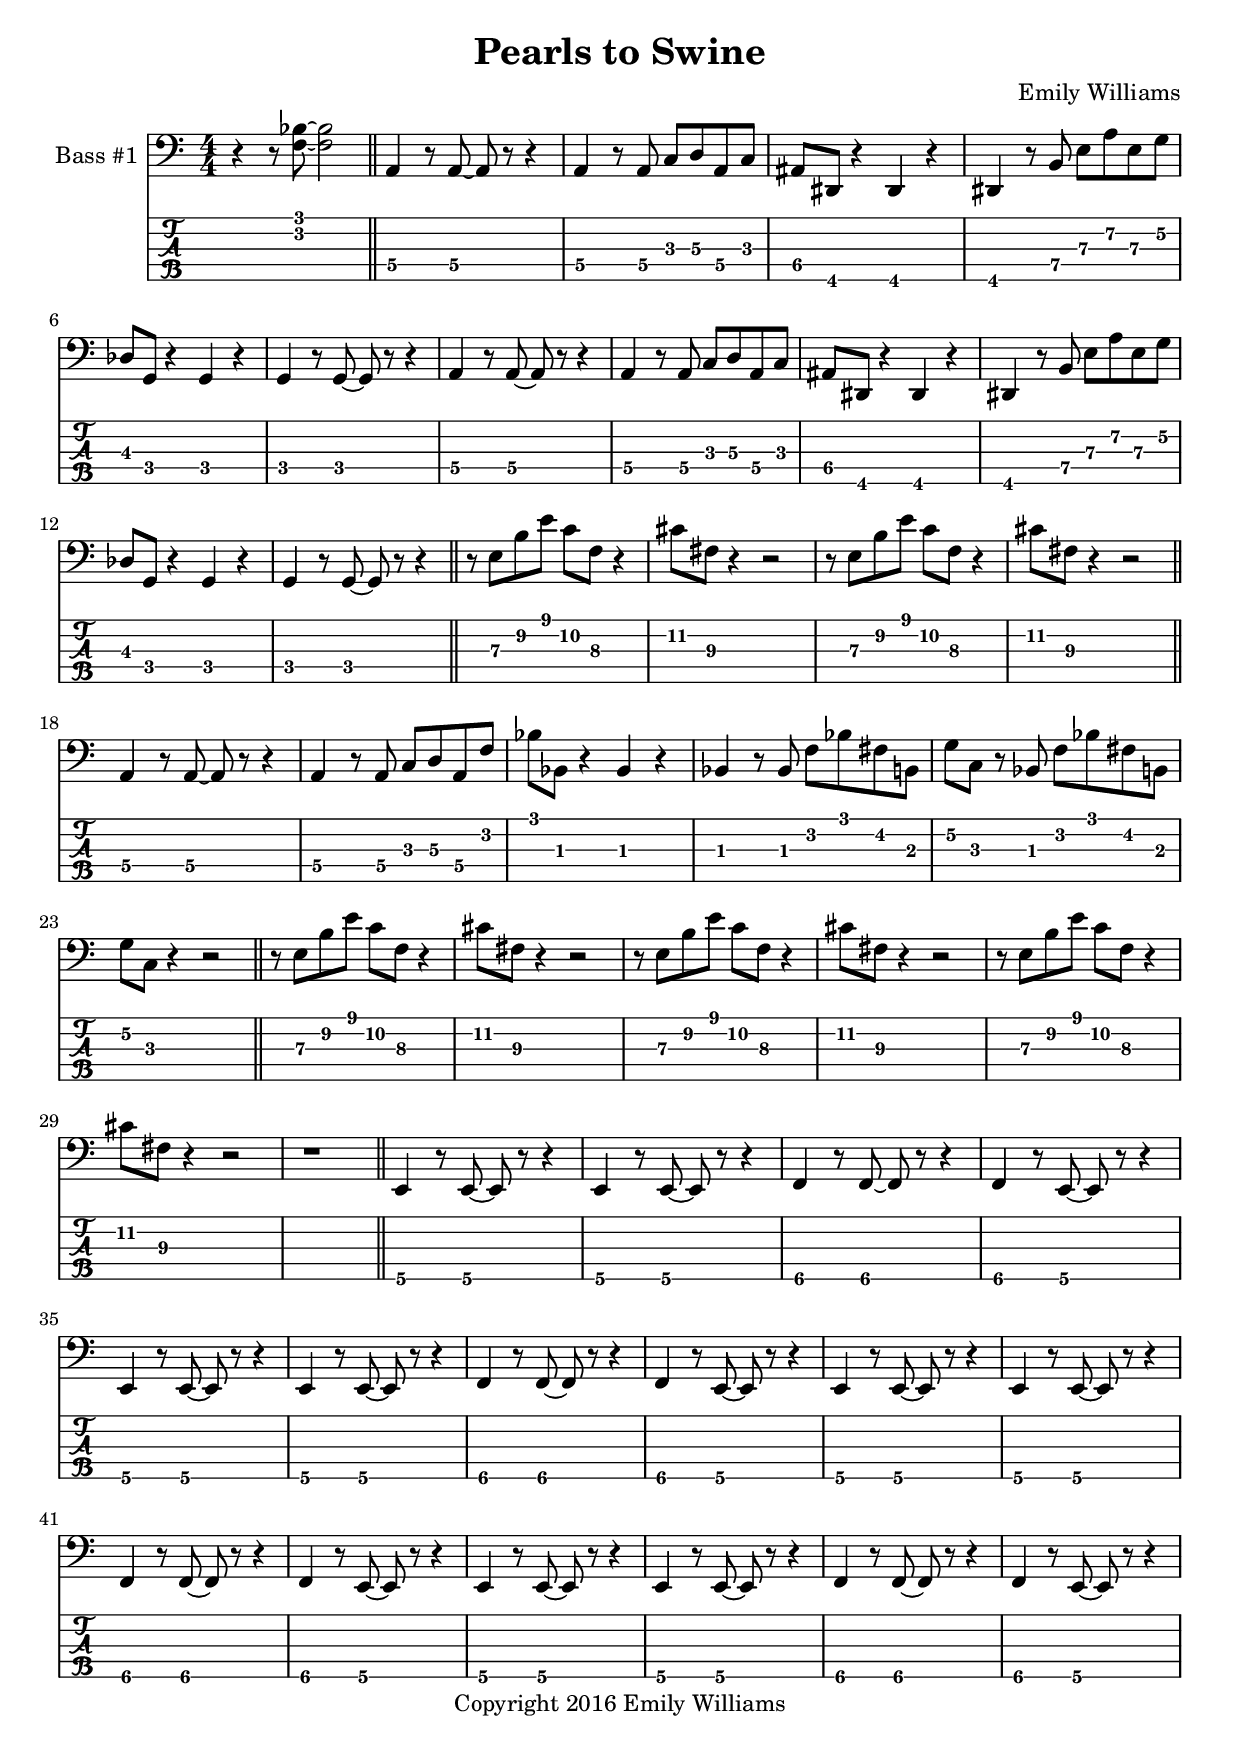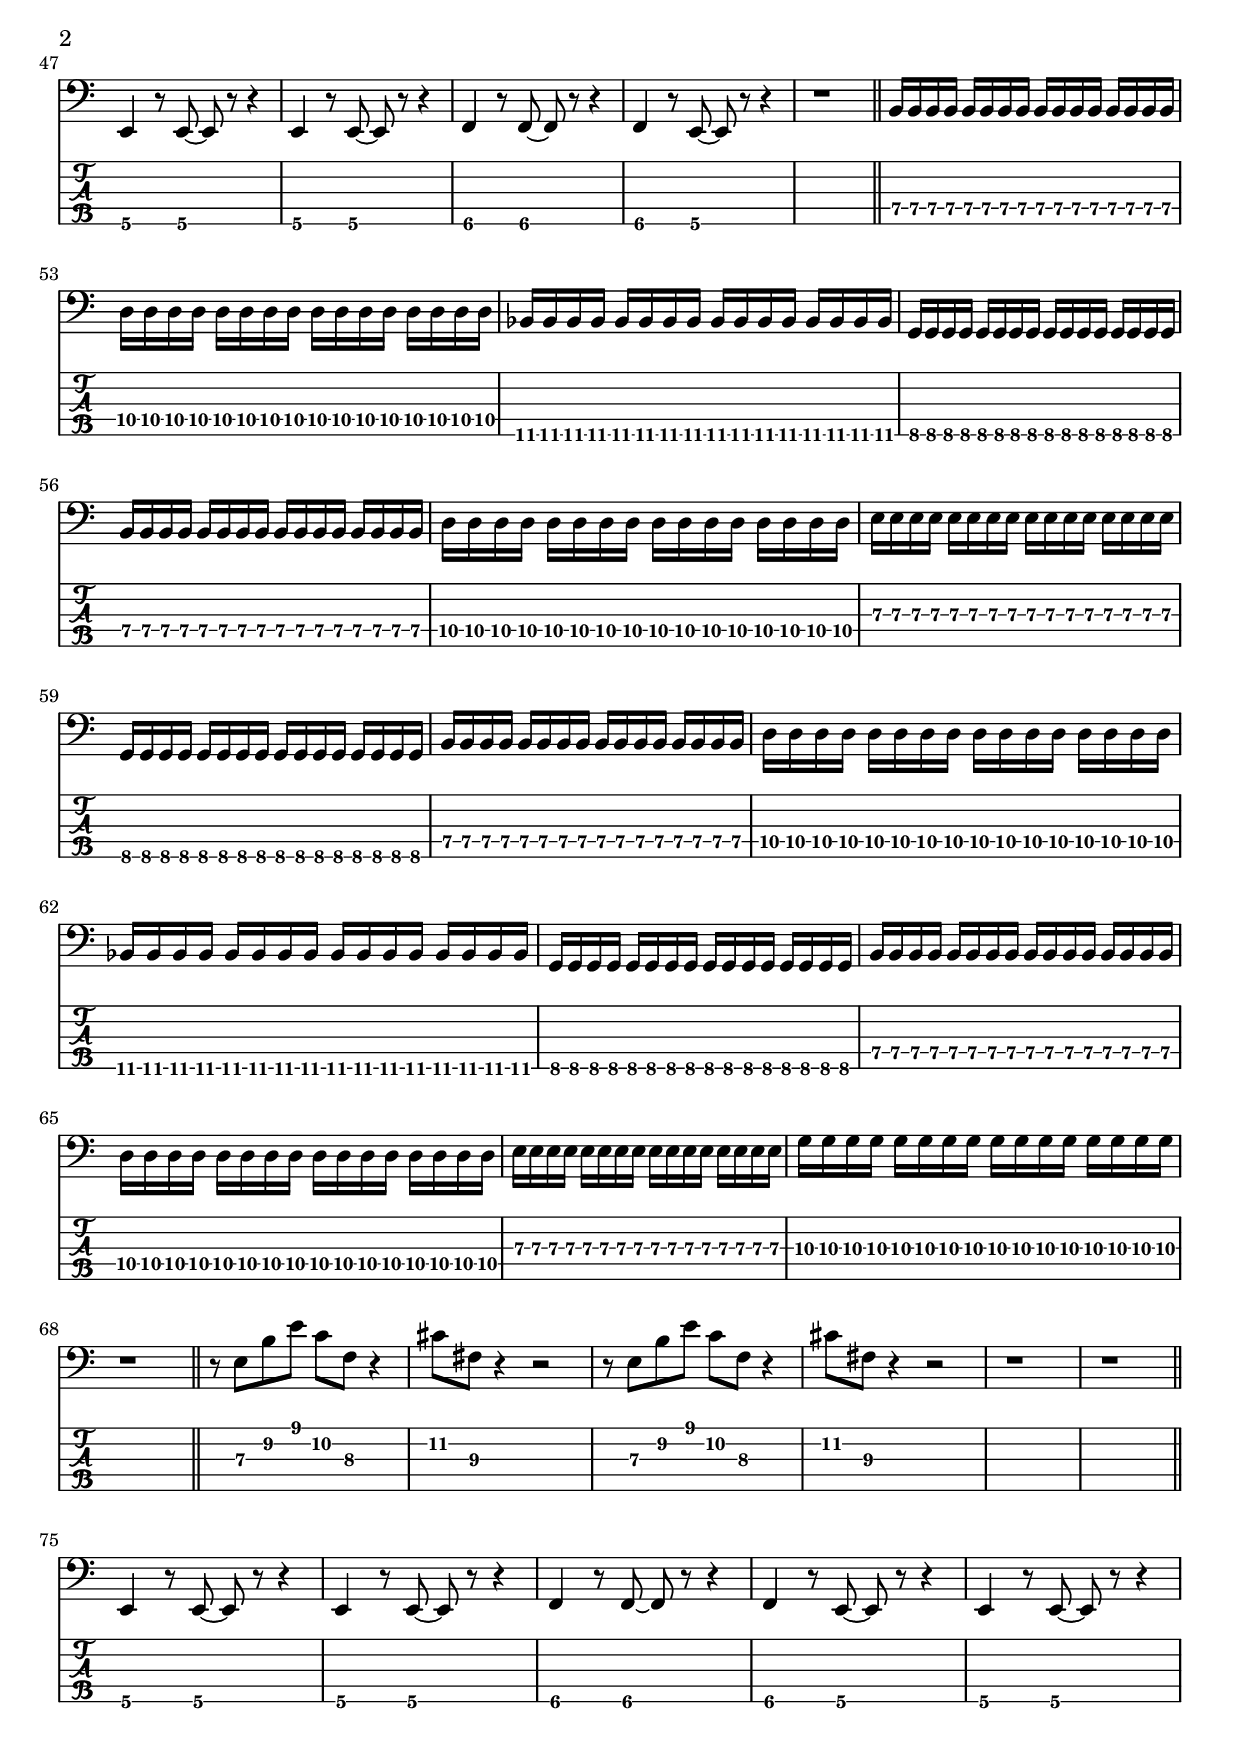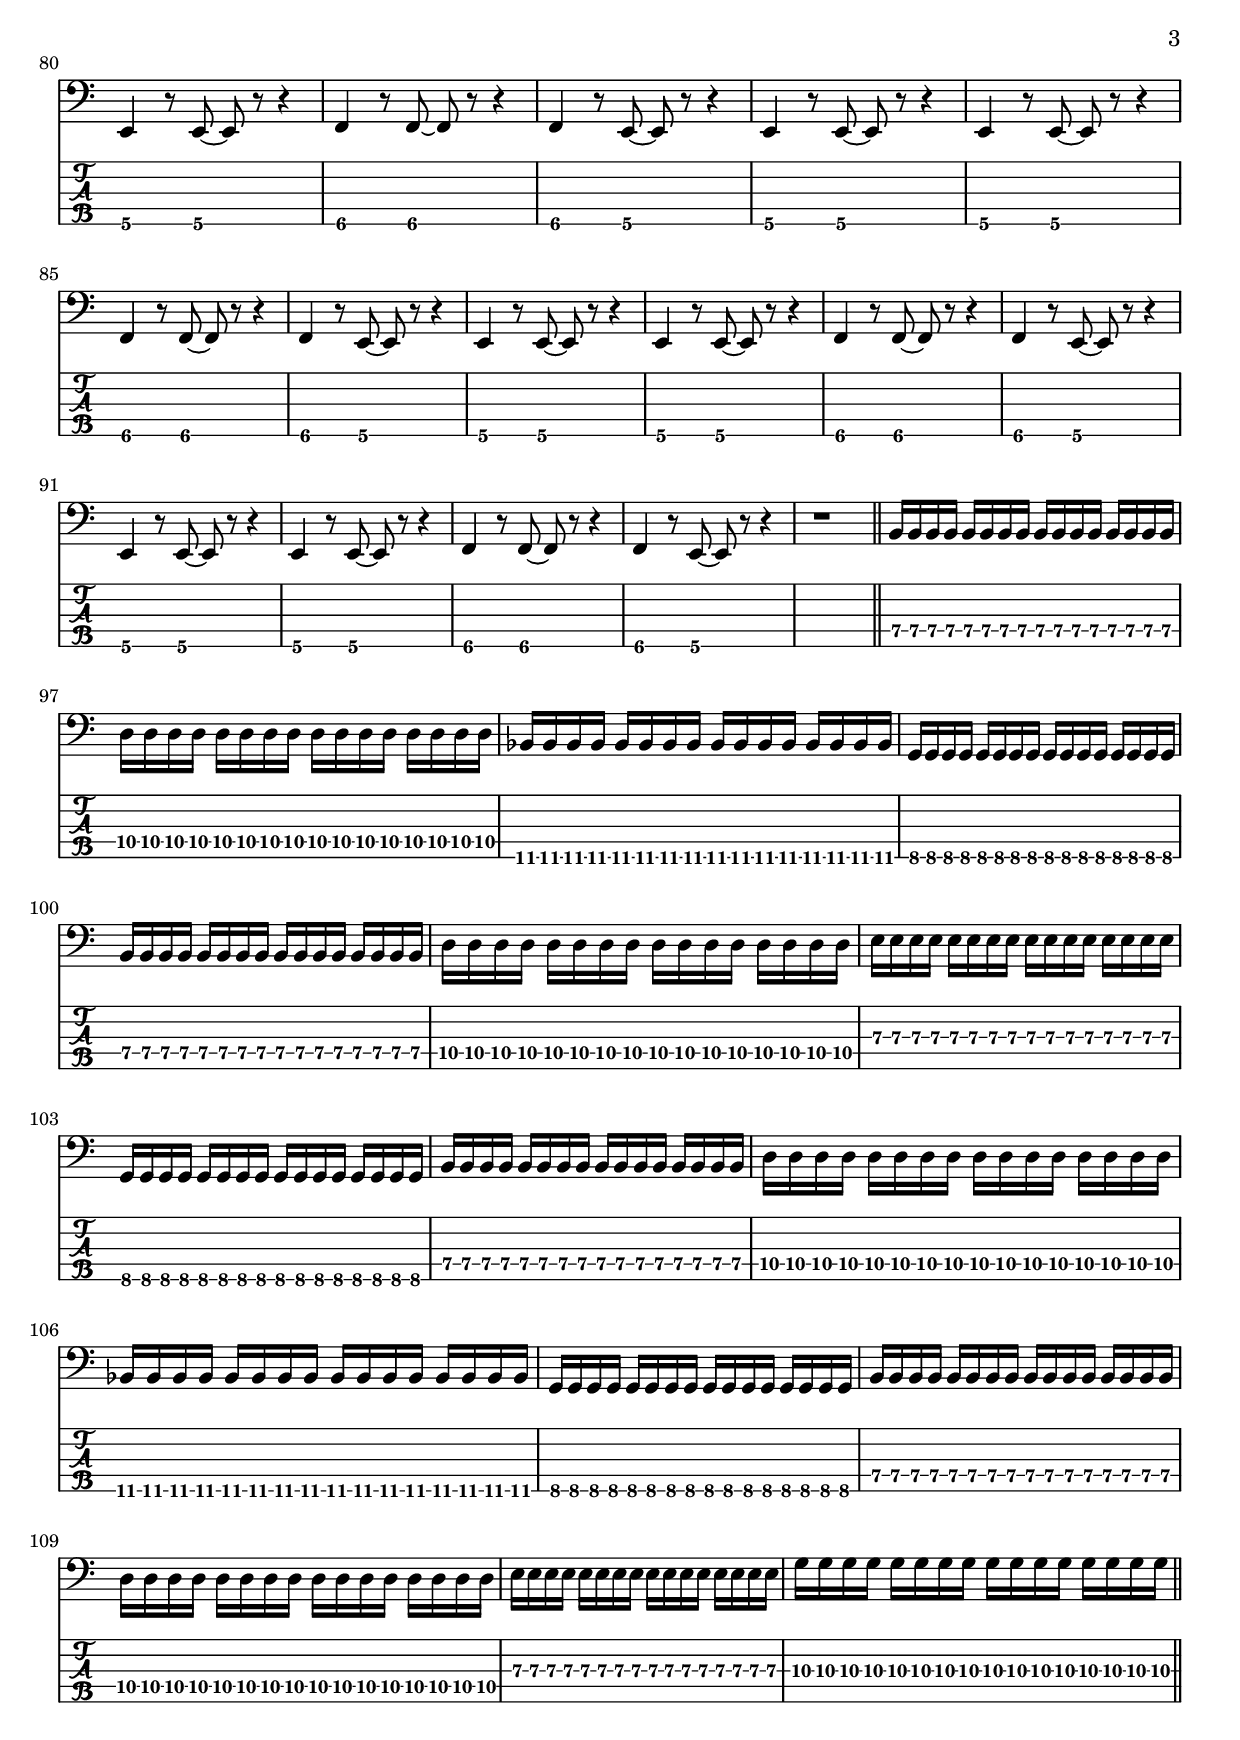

\header{
	title = "Pearls to Swine"
	subtitle = ""
	composer = "Emily Williams"
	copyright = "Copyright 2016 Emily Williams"
}

%{
Lyrics:

I gave you kindness and respect
You threw it back in my face
I cast you my pearls
You ground them into the floor
Now I just want to stop wasting time on you
Now I just want to stop loving you 

But how can I walk away from how I feel?
How can I choose not to care?
How can love go so badly?
How can love go so badly? 

This is not who I want to be
Stuck with feelings that go nowhere
Stuck in a tired pattern
Casting my pearls to swine
Now I just want to stop wasting time on you
Now I just want to stop loving you 

But how can I walk away from how I feel?
How can I choose not to care?
How can love go so badly?
How can love go so badly? 

This is not who I want to be
This is not who I want to be 

%}

bass_one_lead_in = \relative c {
	r4 r8 <f bes>8~ <f bes>2
}

bass_one_intro = \relative c {
	a4 r8 a8~ a8 r8 r4
	a4 r8 a8 c d a c 
	ais dis, r4 dis4 r4
	dis4 r8 b'8 e a e g
	des g, r4 g4 r4
	g4 r8 g8~ g8 r8 r4

}

bass_one_interlude = \relative c {
	r8 e8 b' e c f, r4 cis'8 fis, r4 r2
}

bass_one_intro_part_two = \relative c {
	a4 r8 a8~ a8 r8 r4
	a4 r8 a8 c d a f'
	bes8 bes, r4 bes4 r4
	bes4 r8 bes8 f' bes fis b,
	g' c, r8 bes8 f' bes fis b,
	g' c, r4 r2
}

bass_one_verse = \relative c, {
	e4 r8 e8~ e8 r8 r4
	e4 r8 e8~ e8 r8 r4
	f4 r8 f8~ f8 r8 r4
	f4 r8 e8~ e8 r8 r4
}

bass_one_chorus = \relative c {
	b16 b b b b b b b b b b b b b b b
	d d d d d d d d d d d d d d d d
	bes bes bes bes bes bes bes bes bes bes bes bes bes bes bes bes
	g g g g g g g g g g g g g g g g

	b16 b b b b b b b b b b b b b b b
	d d d d d d d d d d d d d d d d
	e e e e e e e e e e e e e e e e
	g, g g g g g g g g g g g g g g g

	b16 b b b b b b b b b b b b b b b
	d d d d d d d d d d d d d d d d
	bes bes bes bes bes bes bes bes bes bes bes bes bes bes bes bes
	g g g g g g g g g g g g g g g g

	b16 b b b b b b b b b b b b b b b
	d d d d d d d d d d d d d d d d
	e e e e e e e e e e e e e e e e
	g g g g g g g g g g g g g g g g
}


\score {

{

<<

%{
*****************
*    Bass #1    *
*****************
%}

	\new Staff \with {
		instrumentName = #"Bass #1 "
}
{
	\numericTimeSignature
	\clef "bass"
	\bass_one_lead_in
	\bar "||"
	\bass_one_intro
	\bass_one_intro
	\bar "||"
	\bass_one_interlude
	\bass_one_interlude
	\bar "||"
	\bass_one_intro_part_two
	\bar "||"
	\bass_one_interlude
	\bass_one_interlude
	\bass_one_interlude
	r1
	\bar "||"
	\bass_one_verse
	\bass_one_verse
	\bass_one_verse
	\bass_one_verse
	\bass_one_verse
	r1
	\bar "||"
	\bass_one_chorus
	r1
	\bar "||"
	\bass_one_interlude
	\bass_one_interlude
	r1
	r1
	\bar "||"

	\bass_one_verse
	\bass_one_verse
	\bass_one_verse
	\bass_one_verse
	\bass_one_verse
	r1
	\bar "||"
	\bass_one_chorus
	\bar "||"

}

	\new TabStaff {
		\set Staff.stringTunings = \stringTuning <b,,,,, e,,,, a,,,, d,,, g,,,>

		\transpose c c,,,
		\bass_one_lead_in
		\bar "||"
		\set TabStaff.minimumFret = #3
		\set TabStaff.restrainOpenStrings = ##t
		\transpose c c,,,
		\bass_one_intro
		\transpose c c,,,
		\bass_one_intro
		\bar "||"
		\set TabStaff.minimumFret = #7
		\set TabStaff.restrainOpenStrings = ##t
		\transpose c c,,,
		\bass_one_interlude
		\transpose c c,,,
		\bass_one_interlude
		\bar "||"

		\set TabStaff.minimumFret = #1
		\set TabStaff.restrainOpenStrings = ##t
		\transpose c c,,,
		\bass_one_intro_part_two
		\bar "||"
		\set TabStaff.minimumFret = #7
		\set TabStaff.restrainOpenStrings = ##t
		\transpose c c,,,
		\bass_one_interlude
		\transpose c c,,,
		\bass_one_interlude
		\transpose c c,,,
		\bass_one_interlude
		r1
		\bar "||"

		\set TabStaff.minimumFret = #5
		\set TabStaff.restrainOpenStrings = ##t
		\transpose c c,,,
		\bass_one_verse
		\transpose c c,,,
		\bass_one_verse
		\transpose c c,,,
		\bass_one_verse
		\transpose c c,,,
		\bass_one_verse
		\transpose c c,,,
		\bass_one_verse
		r1
		\bar "||"

		\set TabStaff.minimumFret = #7
		\set TabStaff.restrainOpenStrings = ##t
		\transpose c c,,,
		\bass_one_chorus
		r1
		\bar "||"
		\transpose c c,,,
		\bass_one_interlude
		\transpose c c,,,
		\bass_one_interlude
		r1
		r1
		\bar "||"

		\set TabStaff.minimumFret = #5
		\set TabStaff.restrainOpenStrings = ##t
		\transpose c c,,,
		\bass_one_verse
		\transpose c c,,,
		\bass_one_verse
		\transpose c c,,,
		\bass_one_verse
		\transpose c c,,,
		\bass_one_verse
		\transpose c c,,,
		\bass_one_verse
		r1
		\bar "||"

		\set TabStaff.minimumFret = #7
		\set TabStaff.restrainOpenStrings = ##t
		\transpose c c,,,
		\bass_one_chorus
		\bar "||"

}
>>

}
}

\version "2.18.2"  % necessary for upgrading to future LilyPond versions.
